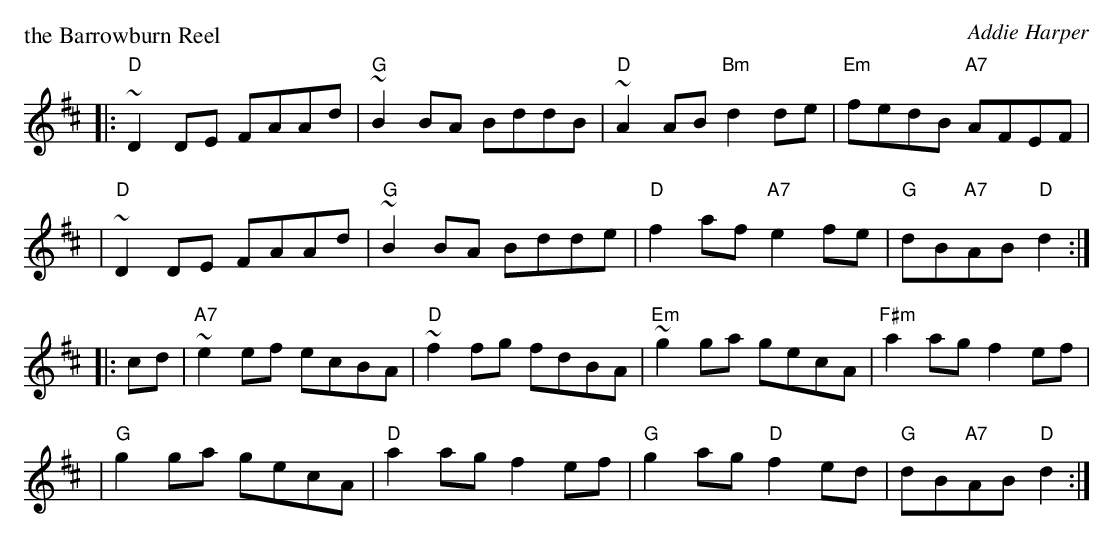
X:1
P: the Barrowburn Reel
C: Addie Harper
L: 1/8
K: D
|: "D"~D2DE FAAd | "G"~B2BA BddB | "D"~A2AB "Bm"d2de | "Em"fedB "A7"AFEF |
|  "D"~D2DE FAAd | "G"~B2BA Bdde | "D"f2af "A7"e2fe | "G"dB"A7"AB "D"d2 :|
|: cd \
| "A7"~e2ef ecBA | "D"~f2fg fdBA | "Em"~g2ga gecA | "F#m"a2ag f2ef |
| "G"g2ga gecA | "D"a2ag f2ef | "G"g2ag "D"f2ed | "G"dB"A7"AB "D"d2 :|
